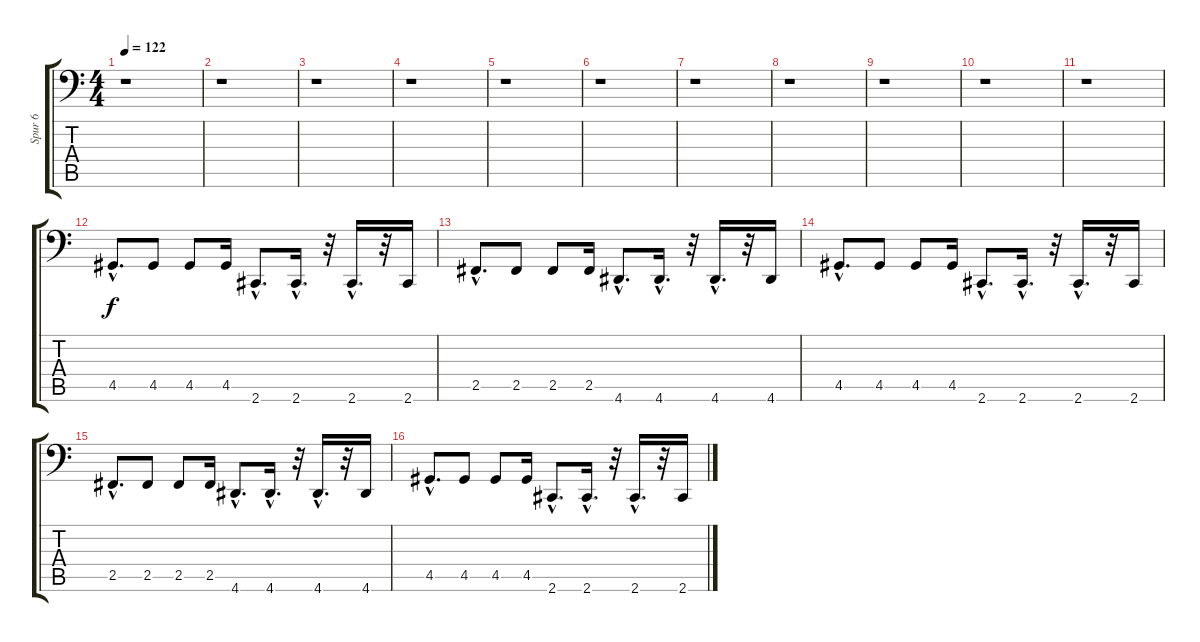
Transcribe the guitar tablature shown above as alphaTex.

\track ("Spur 6" "Spur 6") {instrument electricbassfinger}
\staff {score tabs}
\tuning (C3 G2 D2 A1 E1 B0) {hide}
\ts (4 4)
\tempo 122
\clef f4
\ks c
r.1{dy f} |
r.1 |
r.1 |
r.1 |
r.1 |
r.1 |
r.1 |
r.1 |
r.1 |
r.1 |
r.1 |
4.5{hac}.8{d} 4.5.8 4.5.8 4.5.16 2.6{hac}.8{d} 2.6{hac}.16{d} r.32 2.6{hac}.16{d} r.32 2.6.16 |
2.5{hac}.8{d} 2.5.8 2.5.8 2.5.16 4.6{hac}.8{d} 4.6{hac}.16{d} r.32 4.6{hac}.16{d} r.32 4.6.16 |
4.5{hac}.8{d} 4.5.8 4.5.8 4.5.16 2.6{hac}.8{d} 2.6{hac}.16{d} r.32 2.6{hac}.16{d} r.32 2.6.16 |
2.5{hac}.8{d} 2.5.8 2.5.8 2.5.16 4.6{hac}.8{d} 4.6{hac}.16{d} r.32 4.6{hac}.16{d} r.32 4.6.16 |
4.5{hac}.8{d} 4.5.8 4.5.8 4.5.16 2.6{hac}.8{d} 2.6{hac}.16{d} r.32 2.6{hac}.16{d} r.32 2.6.16
